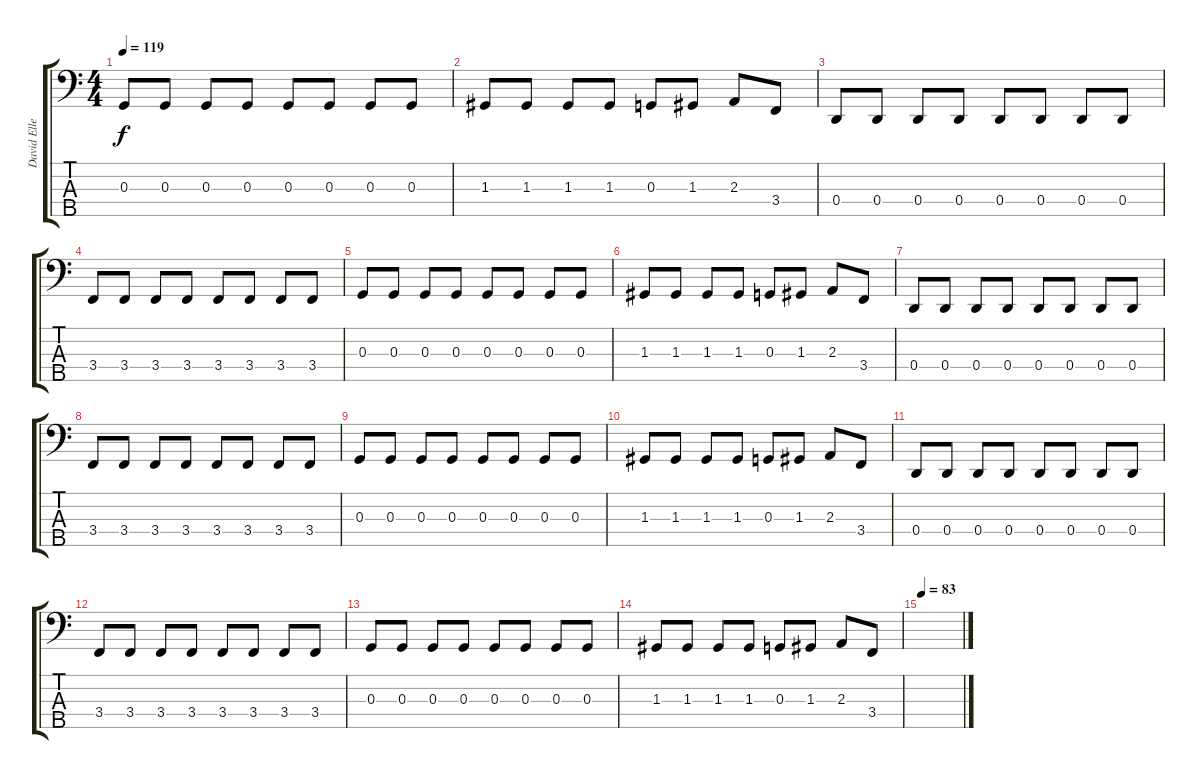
\track ("David Ellefson" "David Elle") {instrument acousticguitarnylon}
\staff {score tabs}
\tuning (F2 C2 G1 D1 A0) {hide}
\ts (4 4)
\tempo 119
\clef f4
\ks c
0.3.8{dy f} 0.3.8 0.3.8 0.3.8 0.3.8 0.3.8 0.3.8 0.3.8 |
1.3.8 1.3.8 1.3.8 1.3.8 0.3.8 1.3.8 2.3.8 3.4.8 |
0.4.8 0.4.8 0.4.8 0.4.8 0.4.8 0.4.8 0.4.8 0.4.8 |
3.4.8 3.4.8 3.4.8 3.4.8 3.4.8 3.4.8 3.4.8 3.4.8 |
0.3.8 0.3.8 0.3.8 0.3.8 0.3.8 0.3.8 0.3.8 0.3.8 |
1.3.8 1.3.8 1.3.8 1.3.8 0.3.8 1.3.8 2.3.8 3.4.8 |
0.4.8 0.4.8 0.4.8 0.4.8 0.4.8 0.4.8 0.4.8 0.4.8 |
3.4.8 3.4.8 3.4.8 3.4.8 3.4.8 3.4.8 3.4.8 3.4.8 |
0.3.8 0.3.8 0.3.8 0.3.8 0.3.8 0.3.8 0.3.8 0.3.8 |
1.3.8 1.3.8 1.3.8 1.3.8 0.3.8 1.3.8 2.3.8 3.4.8 |
0.4.8 0.4.8 0.4.8 0.4.8 0.4.8 0.4.8 0.4.8 0.4.8 |
3.4.8 3.4.8 3.4.8 3.4.8 3.4.8 3.4.8 3.4.8 3.4.8 |
0.3.8 0.3.8 0.3.8 0.3.8 0.3.8 0.3.8 0.3.8 0.3.8 |
1.3.8 1.3.8 1.3.8 1.3.8 0.3.8 1.3.8 2.3.8 3.4.8 |
\tempo 83
